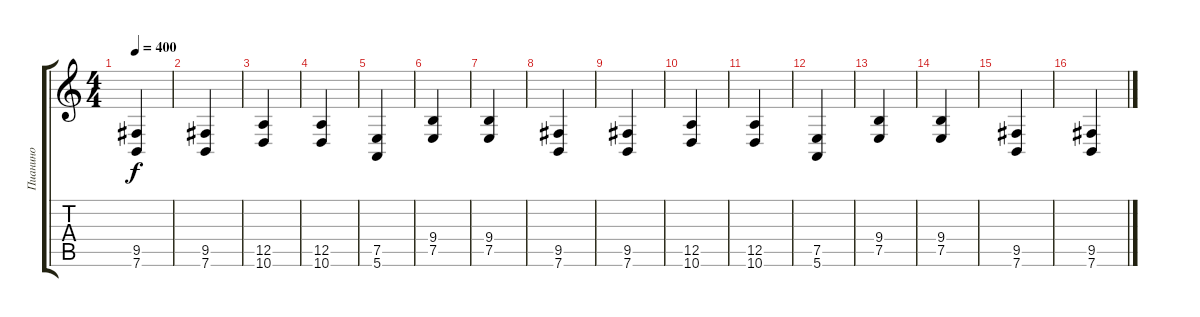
\track ("Пианино" "Пианино") {instrument acousticgrandpiano}
\staff {score tabs}
\tuning (E4 B3 G3 D3 A2 E2) {hide}
\ts (4 4)
\tempo 400
\clef g2
\ks c
(9.5 7.6).4{dy f} |
(9.5 7.6).4 |
(12.5 10.6).4 |
(12.5 10.6).4 |
(7.5 5.6).4 |
(9.4 7.5).4 |
(9.4 7.5).4 |
(9.5 7.6).4 |
(9.5 7.6).4 |
(12.5 10.6).4 |
(12.5 10.6).4 |
(7.5 5.6).4 |
(9.4 7.5).4 |
(9.4 7.5).4 |
(9.5 7.6).4 |
(9.5 7.6).4
